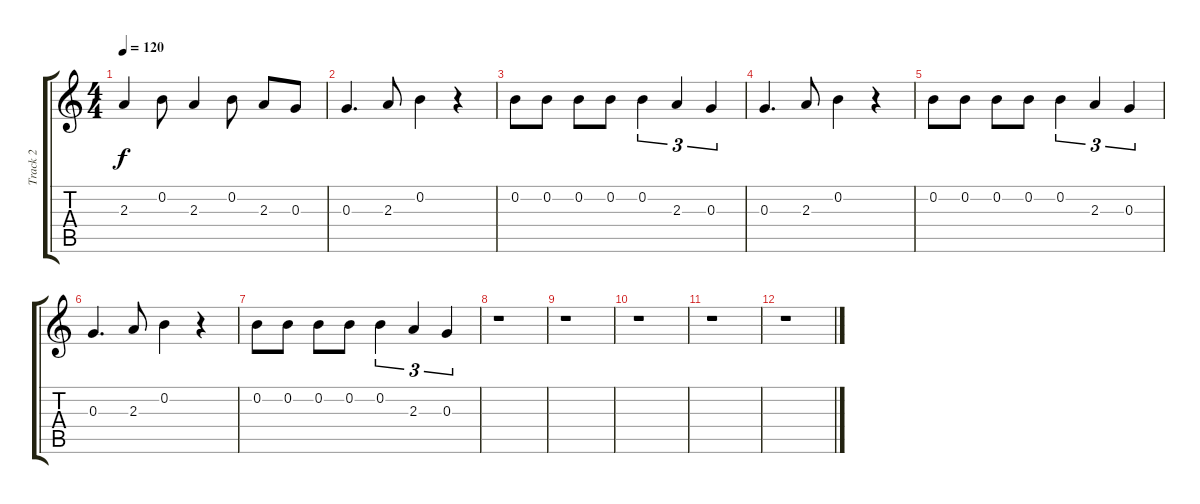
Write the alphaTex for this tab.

\track ("Track 2" "Track 2") {instrument acousticguitarsteel}
\staff {score tabs}
\tuning (E4 B3 G3 D3 A2 E2) {hide}
\ts (4 4)
\tempo 120
\clef g2
\ks c
2.3.4{dy f} 0.2.8 2.3.4 0.2.8 2.3.8 0.3.8 |
0.3.4{d} 2.3.8 0.2.4 r.4 |
0.2.8 0.2.8 0.2.8 0.2.8 0.2.4{tu (3 2)} 2.3.4{tu (3 2)} 0.3.4{tu (3 2)} |
0.3.4{d} 2.3.8 0.2.4 r.4 |
0.2.8 0.2.8 0.2.8 0.2.8 0.2.4{tu (3 2)} 2.3.4{tu (3 2)} 0.3.4{tu (3 2)} |
0.3.4{d} 2.3.8 0.2.4 r.4 |
0.2.8 0.2.8 0.2.8 0.2.8 0.2.4{tu (3 2)} 2.3.4{tu (3 2)} 0.3.4{tu (3 2)} |
r.1 |
r.1 |
r.1 |
r.1 |
r.1
